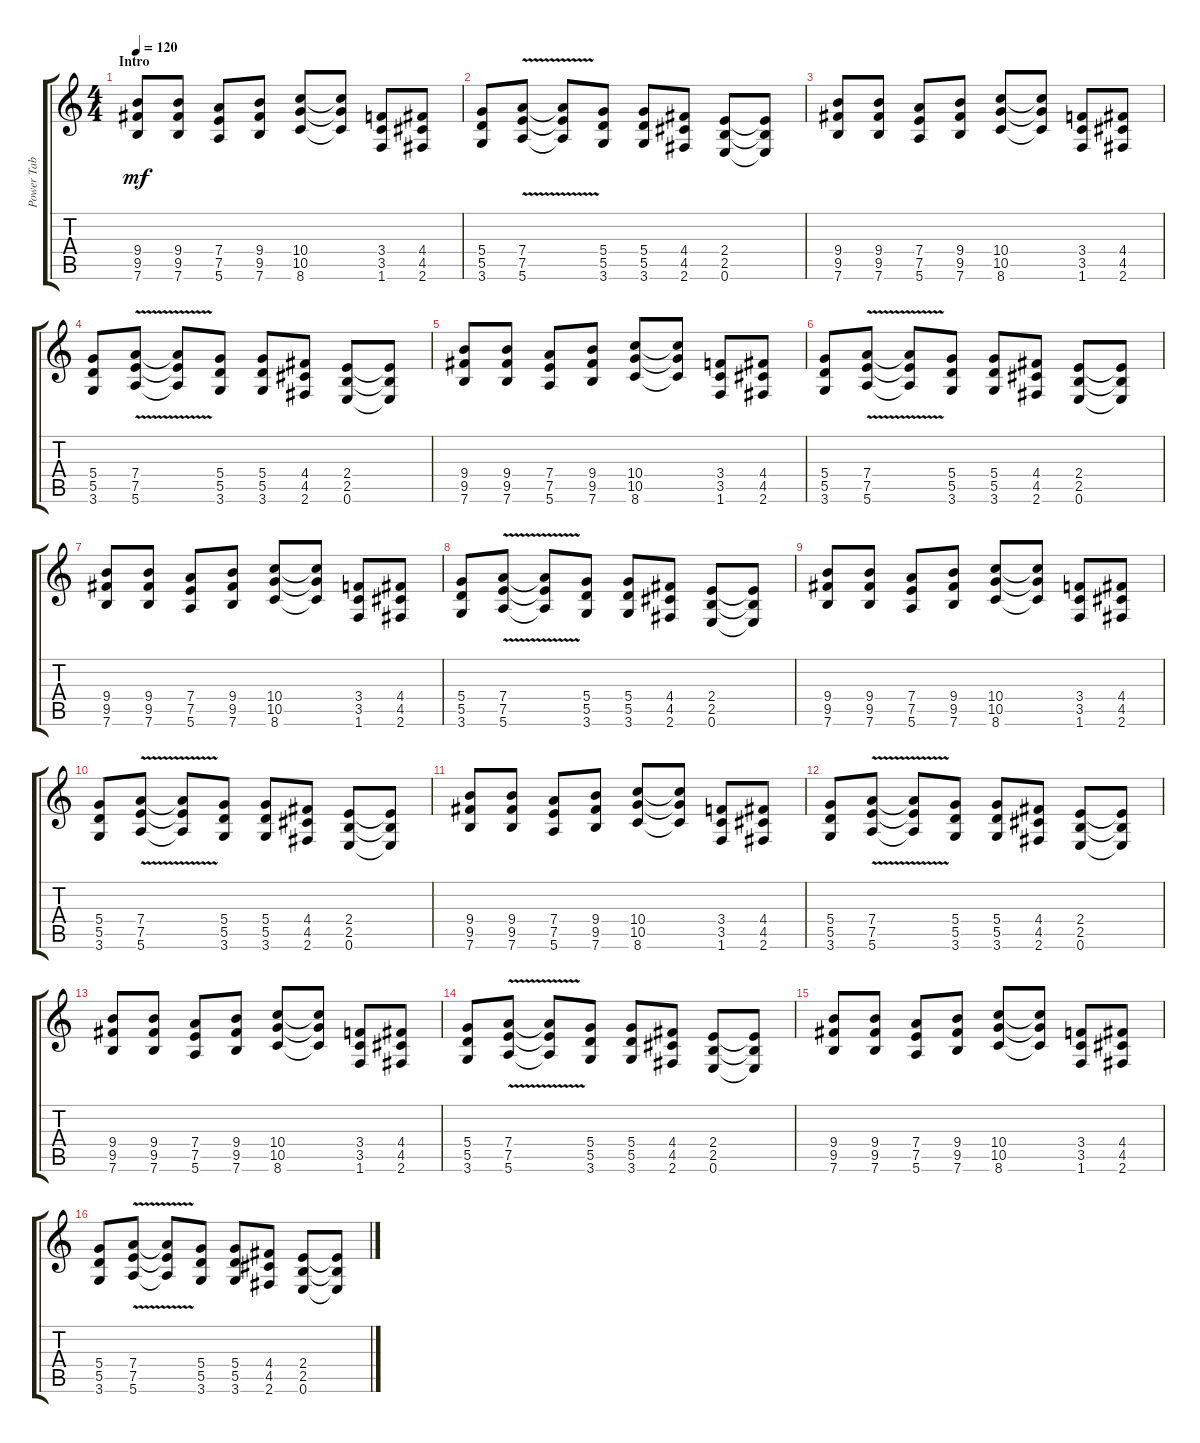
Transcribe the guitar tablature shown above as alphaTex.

\track ("Power Tab" "Power Tab") {instrument distortionguitar}
\staff {score tabs}
\tuning (E4 B3 G3 D3 A2 E2) {hide}
\ts (4 4)
\section ("" "Intro")
\tempo 120
\clef g2
\ks c
(9.4 9.5 7.6).8{dy mf instrument distortionguitar} (9.4 9.5 7.6).8 (7.4 7.5 5.6).8 (9.4 9.5 7.6).8 (10.4 10.5 8.6).8 (10.4{t} 10.5{t} 8.6{t}).8 (3.4 3.5 1.6).8 (4.4 4.5 2.6).8 |
(5.4 5.5 3.6).8 (7.4{v} 7.5{v} 5.6{v}).8 (7.4{v t} 7.5{v t} 5.6{v t}).8 (5.4 5.5 3.6).8 (5.4 5.5 3.6).8 (4.4 4.5 2.6).8 (2.4 2.5 0.6).8 (2.4{t} 2.5{t} 0.6{t}).8 |
(9.4 9.5 7.6).8 (9.4 9.5 7.6).8 (7.4 7.5 5.6).8 (9.4 9.5 7.6).8 (10.4 10.5 8.6).8 (10.4{t} 10.5{t} 8.6{t}).8 (3.4 3.5 1.6).8 (4.4 4.5 2.6).8 |
(5.4 5.5 3.6).8 (7.4{v} 7.5{v} 5.6{v}).8 (7.4{v t} 7.5{v t} 5.6{v t}).8 (5.4 5.5 3.6).8 (5.4 5.5 3.6).8 (4.4 4.5 2.6).8 (2.4 2.5 0.6).8 (2.4{t} 2.5{t} 0.6{t}).8 |
(9.4 9.5 7.6).8 (9.4 9.5 7.6).8 (7.4 7.5 5.6).8 (9.4 9.5 7.6).8 (10.4 10.5 8.6).8 (10.4{t} 10.5{t} 8.6{t}).8 (3.4 3.5 1.6).8 (4.4 4.5 2.6).8 |
(5.4 5.5 3.6).8 (7.4{v} 7.5{v} 5.6{v}).8 (7.4{v t} 7.5{v t} 5.6{v t}).8 (5.4 5.5 3.6).8 (5.4 5.5 3.6).8 (4.4 4.5 2.6).8 (2.4 2.5 0.6).8 (2.4{t} 2.5{t} 0.6{t}).8 |
(9.4 9.5 7.6).8 (9.4 9.5 7.6).8 (7.4 7.5 5.6).8 (9.4 9.5 7.6).8 (10.4 10.5 8.6).8 (10.4{t} 10.5{t} 8.6{t}).8 (3.4 3.5 1.6).8 (4.4 4.5 2.6).8 |
(5.4 5.5 3.6).8 (7.4{v} 7.5{v} 5.6{v}).8 (7.4{v t} 7.5{v t} 5.6{v t}).8 (5.4 5.5 3.6).8 (5.4 5.5 3.6).8 (4.4 4.5 2.6).8 (2.4 2.5 0.6).8 (2.4{t} 2.5{t} 0.6{t}).8 |
(9.4 9.5 7.6).8 (9.4 9.5 7.6).8 (7.4 7.5 5.6).8 (9.4 9.5 7.6).8 (10.4 10.5 8.6).8 (10.4{t} 10.5{t} 8.6{t}).8 (3.4 3.5 1.6).8 (4.4 4.5 2.6).8 |
(5.4 5.5 3.6).8 (7.4{v} 7.5{v} 5.6{v}).8 (7.4{v t} 7.5{v t} 5.6{v t}).8 (5.4 5.5 3.6).8 (5.4 5.5 3.6).8 (4.4 4.5 2.6).8 (2.4 2.5 0.6).8 (2.4{t} 2.5{t} 0.6{t}).8 |
(9.4 9.5 7.6).8 (9.4 9.5 7.6).8 (7.4 7.5 5.6).8 (9.4 9.5 7.6).8 (10.4 10.5 8.6).8 (10.4{t} 10.5{t} 8.6{t}).8 (3.4 3.5 1.6).8 (4.4 4.5 2.6).8 |
(5.4 5.5 3.6).8 (7.4{v} 7.5{v} 5.6{v}).8 (7.4{v t} 7.5{v t} 5.6{v t}).8 (5.4 5.5 3.6).8 (5.4 5.5 3.6).8 (4.4 4.5 2.6).8 (2.4 2.5 0.6).8 (2.4{t} 2.5{t} 0.6{t}).8 |
(9.4 9.5 7.6).8 (9.4 9.5 7.6).8 (7.4 7.5 5.6).8 (9.4 9.5 7.6).8 (10.4 10.5 8.6).8 (10.4{t} 10.5{t} 8.6{t}).8 (3.4 3.5 1.6).8 (4.4 4.5 2.6).8 |
(5.4 5.5 3.6).8 (7.4{v} 7.5{v} 5.6{v}).8 (7.4{v t} 7.5{v t} 5.6{v t}).8 (5.4 5.5 3.6).8 (5.4 5.5 3.6).8 (4.4 4.5 2.6).8 (2.4 2.5 0.6).8 (2.4{t} 2.5{t} 0.6{t}).8 |
(9.4 9.5 7.6).8 (9.4 9.5 7.6).8 (7.4 7.5 5.6).8 (9.4 9.5 7.6).8 (10.4 10.5 8.6).8 (10.4{t} 10.5{t} 8.6{t}).8 (3.4 3.5 1.6).8 (4.4 4.5 2.6).8 |
(5.4 5.5 3.6).8 (7.4{v} 7.5{v} 5.6{v}).8 (7.4{v t} 7.5{v t} 5.6{v t}).8 (5.4 5.5 3.6).8 (5.4 5.5 3.6).8 (4.4 4.5 2.6).8 (2.4 2.5 0.6).8 (2.4{t} 2.5{t} 0.6{t}).8
